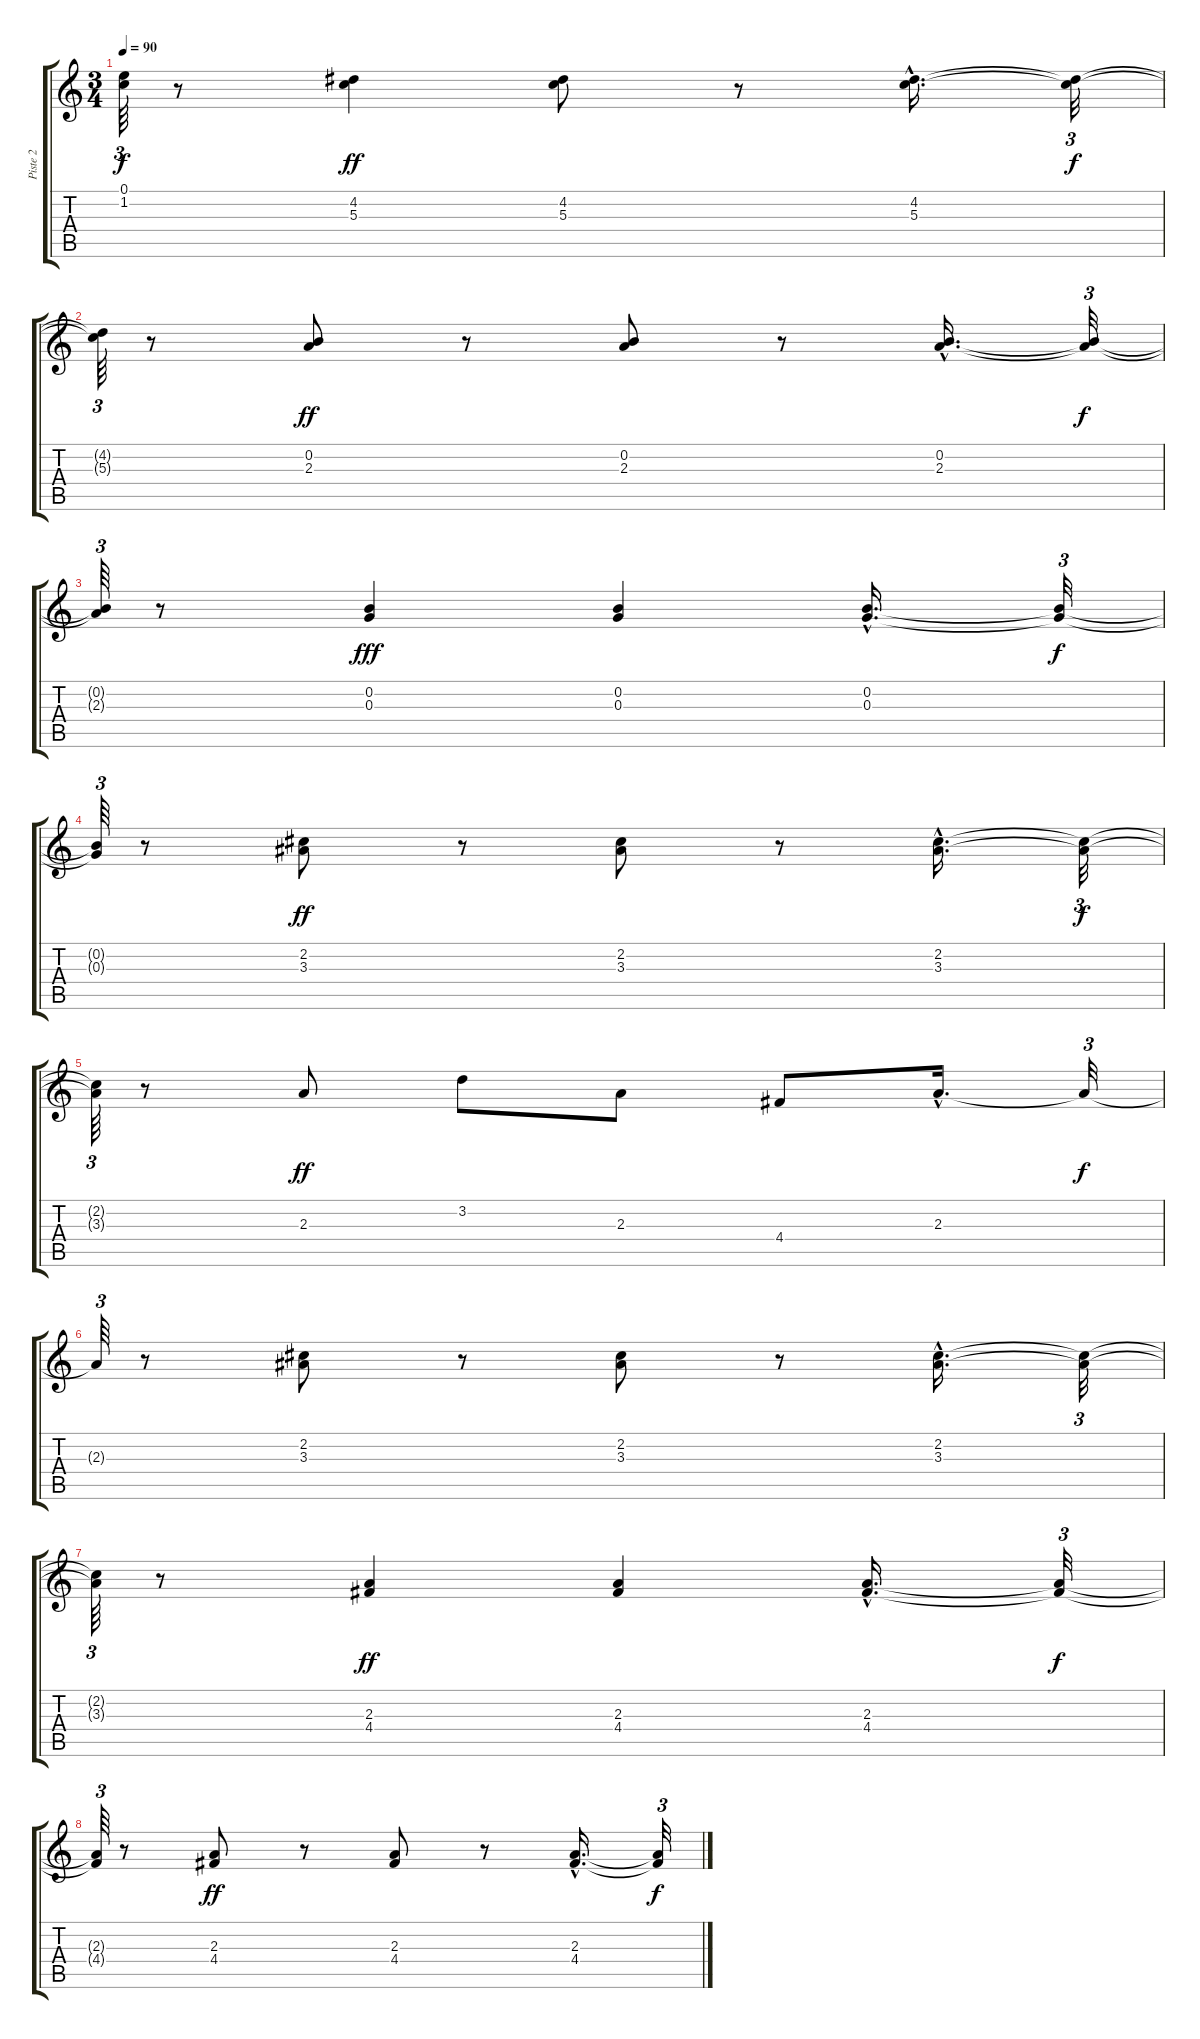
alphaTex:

\track ("Piste 2" "Piste 2") {instrument acousticguitarnylon}
\staff {score tabs}
\tuning (E4 B3 G3 D3 A2 E2) {hide}
\ts (3 4)
\tempo 90
\clef g2
\ks c
(0.1{t} 1.2{t}).64{tu (3 2) dy f} r.8 (4.2 5.3).4{dy ff} (4.2 5.3).8 r.8 (4.2{hac} 5.3{hac}).16{d} (4.2{t} 5.3{t}).32{tu (3 2) dy f} |
(4.2{t} 5.3{t}).64{tu (3 2)} r.8 (0.2 2.3).8{dy ff} r.8 (0.2 2.3).8 r.8 (0.2{hac} 2.3{hac}).16{d} (0.2{t} 2.3{t}).32{tu (3 2) dy f} |
(0.2{t} 2.3{t}).64{tu (3 2)} r.8 (0.2 0.3).4{dy fff} (0.2 0.3).4 (0.2{hac} 0.3{hac}).16{d} (0.2{t} 0.3{t}).32{tu (3 2) dy f} |
(0.2{t} 0.3{t}).64{tu (3 2)} r.8 (2.2 3.3).8{dy ff} r.8 (2.2 3.3).8 r.8 (2.2{hac} 3.3{hac}).16{d} (2.2{t} 3.3{t}).32{tu (3 2) dy f} |
(2.2{t} 3.3{t}).64{tu (3 2)} r.8 2.3.8{dy ff} 3.2.8 2.3.8 4.4.8 2.3{hac}.16{d} 2.3{t}.32{tu (3 2) dy f} |
2.3{t}.64{tu (3 2)} r.8 (2.2 3.3).8 r.8 (2.2 3.3).8 r.8 (2.2{hac} 3.3{hac}).16{d} (2.2{t} 3.3{t}).32{tu (3 2)} |
(2.2{t} 3.3{t}).64{tu (3 2)} r.8 (2.3 4.4).4{dy ff} (2.3 4.4).4 (2.3{hac} 4.4{hac}).16{d} (2.3{t} 4.4{t}).32{tu (3 2) dy f} |
(2.3{t} 4.4{t}).64{tu (3 2)} r.8 (2.3 4.4).8{dy ff} r.8 (2.3 4.4).8 r.8 (2.3{hac} 4.4{hac}).16{d} (2.3{t} 4.4{t}).32{tu (3 2) dy f}
